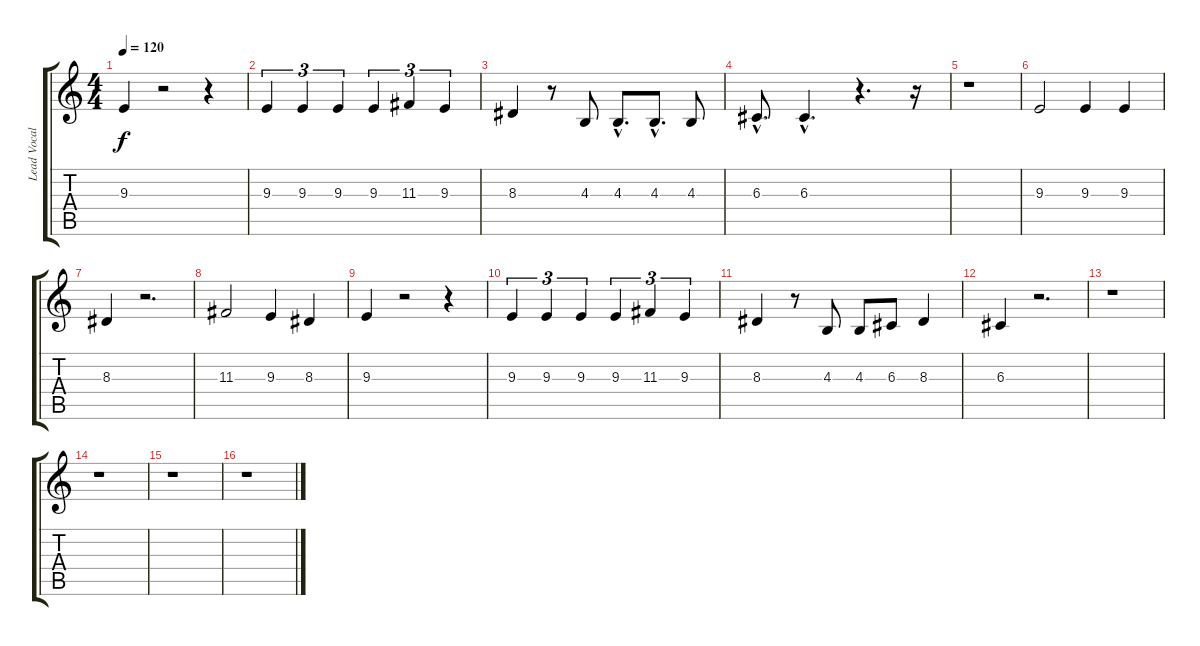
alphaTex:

\track ("Lead Vocal" "Lead Vocal") {instrument tenorsax}
\staff {score tabs}
\tuning (E4 B3 G3 D3 A2 E2) {hide}
\ts (4 4)
\tempo 120
\clef g2
\ks c
9.3.4{dy f} r.2 r.4 |
9.3.4{tu (3 2)} 9.3.4{tu (3 2)} 9.3.4{tu (3 2)} 9.3.4{tu (3 2)} 11.3.4{tu (3 2)} 9.3.4{tu (3 2)} |
8.3.4 r.8 4.3.8 4.3{hac}.8{d} 4.3{hac}.8{d} 4.3.8 |
6.3{hac}.8{d} 6.3{hac}.4{d} r.4{d} r.16 |
r.1 |
9.3.2 9.3.4 9.3.4 |
8.3.4 r.2{d} |
11.3.2 9.3.4 8.3.4 |
9.3.4 r.2 r.4 |
9.3.4{tu (3 2)} 9.3.4{tu (3 2)} 9.3.4{tu (3 2)} 9.3.4{tu (3 2)} 11.3.4{tu (3 2)} 9.3.4{tu (3 2)} |
8.3.4 r.8 4.3.8 4.3.8 6.3.8 8.3.4 |
6.3.4 r.2{d} |
r.1 |
r.1 |
r.1 |
r.1
